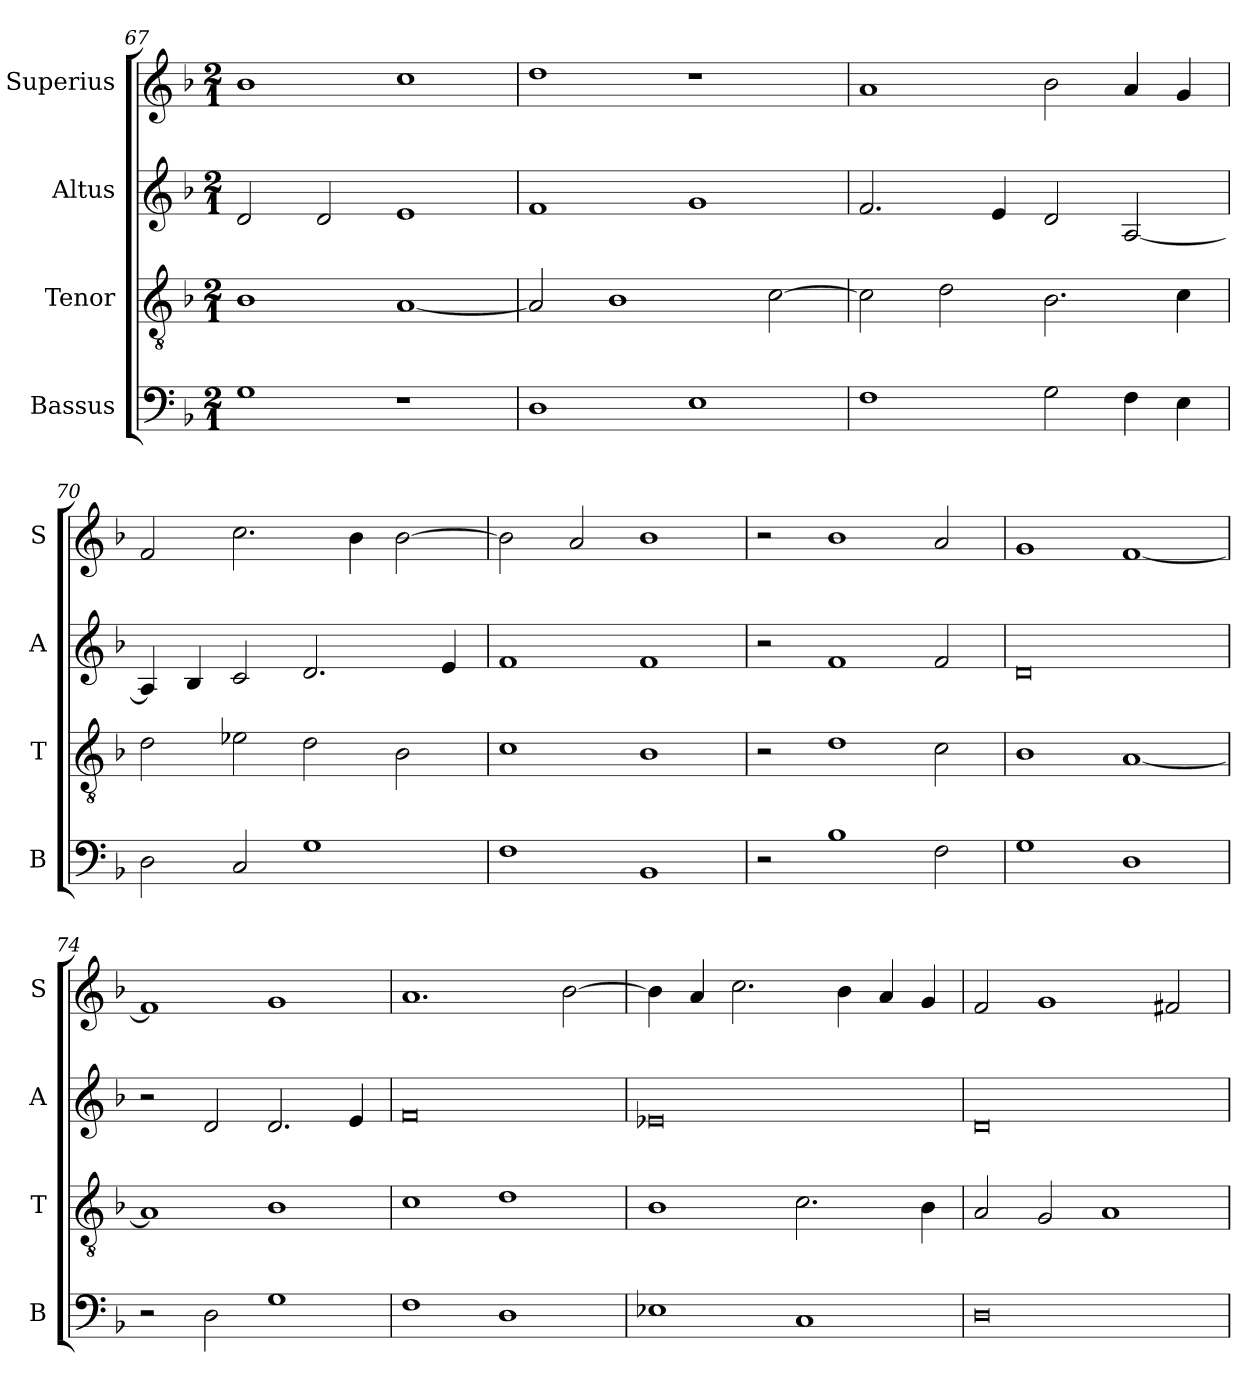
**kern	**kern	**kern	**kern
*part4	*part3	*part2	*part1
*staff4	*staff3	*staff2	*staff1
*I"Bassus	*I"Tenor	*I"Altus	*I"Superius
*I'B	*I'T	*I'A	*I'S
*clefF4	*clefGv2	*clefG2	*clefG2
*k[b-]	*k[b-]	*k[b-]	*k[b-]
*F:	*F:	*F:	*F:
*M2/1	*M2/1	*M2/1	*M2/1
=67	=67	=67	=67
1G	1B-	2d	1b-
.	.	2d	.
1r	[1A	1e	1cc
=68	=68	=68	=68
1D	2A]	1f	1dd
.	1B-	.	.
1E	.	1g	1r
.	[2c	.	.
=69	=69	=69	=69
1F	2c]	2.f	1a
.	2d	.	.
.	.	4e	.
2G	2.B-	2d	2b-
4F	.	[2A	4a
4E	4c	.	4g
=70	=70	=70	=70
2D	2d	4A]	2f
.	.	4B-	.
2C	2e-X	2c	2.cc
1G	2d	2.d	.
.	.	.	4b-
.	2B-	.	[2b-
.	.	4e	.
=71	=71	=71	=71
1F	1c	1f	2b-]
.	.	.	2a
1BB-	1B-	1f	1b-
=72	=72	=72	=72
2r	2r	2r	2r
1B-	1d	1f	1b-
2F	2c	2f	2a
=73	=73	=73	=73
1G	1B-	0d	1g
1D	[1A	.	[1f
=74	=74	=74	=74
2r	1A]	2r	1f]
2D	.	2d	.
1G	1B-	2.d	1g
.	.	4e	.
=75	=75	=75	=75
1F	1c	0f	1.a
1D	1d	.	.
.	.	.	[2b-
=76	=76	=76	=76
1E-X	1B-	0e-X	4b-]
.	.	.	4a
.	.	.	2.cc
1C	2.c	.	.
.	.	.	4b-
.	.	.	4a
.	4B-	.	4g
=77	=77	=77	=77
0D	2A	0d	2f
.	2G	.	1g
.	1A	.	.
.	.	.	2f#X
=	=	=	=
*-	*-	*-	*-
